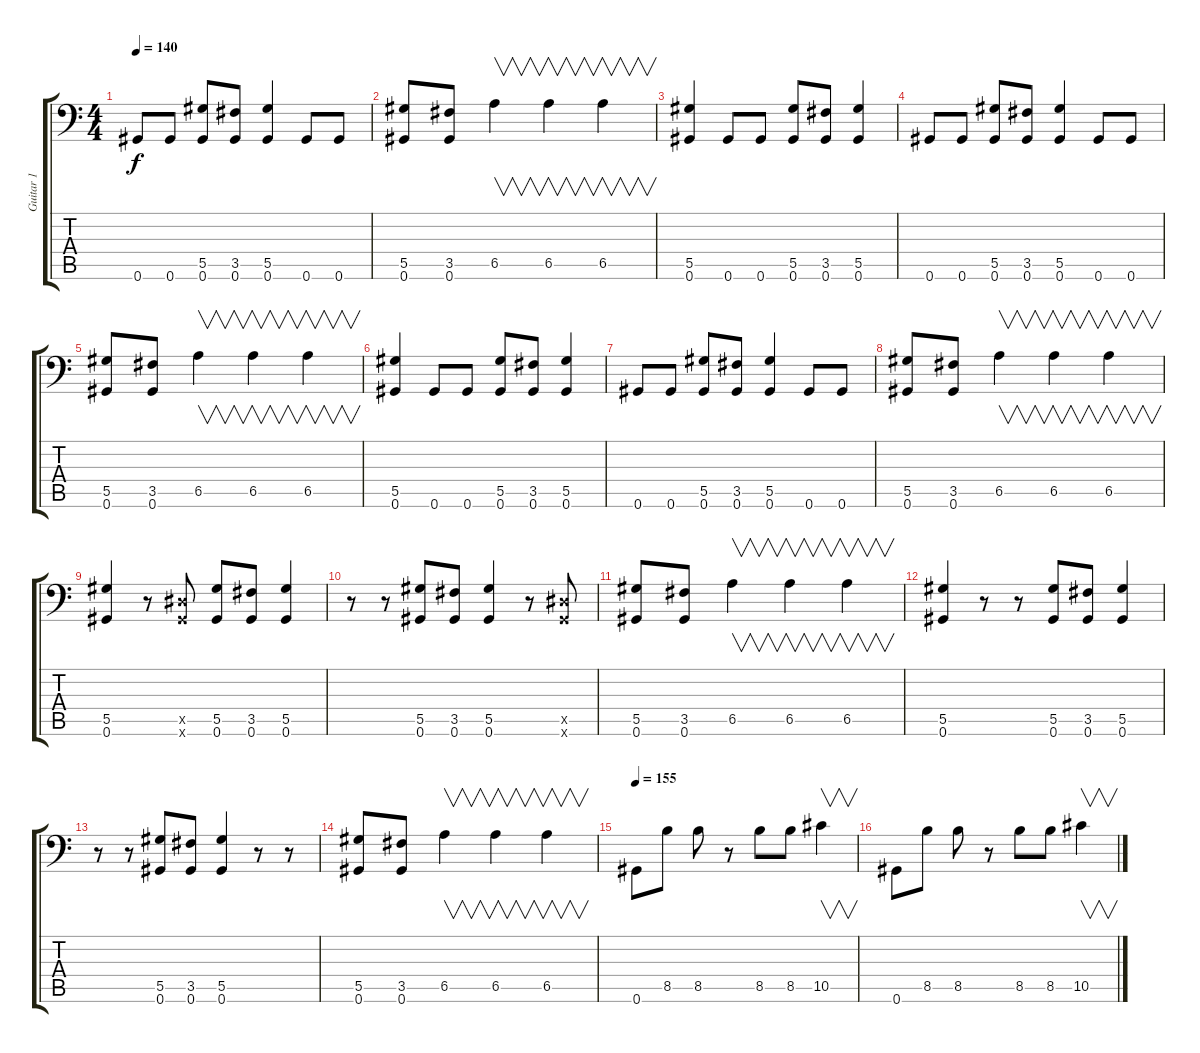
\track ("Guitar 1" "Guitar 1") {instrument overdrivenguitar}
\staff {score tabs}
\tuning (Bb3 F3 Db3 Ab2 Eb2 Ab1) {hide}
\ts (4 4)
\tempo 140
\clef f4
\ks c
0.6.8{dy f} 0.6.8 (5.5 0.6).8 (3.5 0.6).8 (5.5 0.6).4 0.6.8 0.6.8 |
(5.5 0.6).8 (3.5 0.6).8 6.5.4{v} 6.5.4{v} 6.5.4{v} |
(5.5 0.6).4 0.6.8 0.6.8 (5.5 0.6).8 (3.5 0.6).8 (5.5 0.6).4 |
0.6.8 0.6.8 (5.5 0.6).8 (3.5 0.6).8 (5.5 0.6).4 0.6.8 0.6.8 |
(5.5 0.6).8 (3.5 0.6).8 6.5.4{v} 6.5.4{v} 6.5.4{v} |
(5.5 0.6).4 0.6.8 0.6.8 (5.5 0.6).8 (3.5 0.6).8 (5.5 0.6).4 |
0.6.8 0.6.8 (5.5 0.6).8 (3.5 0.6).8 (5.5 0.6).4 0.6.8 0.6.8 |
(5.5 0.6).8 (3.5 0.6).8 6.5.4{v} 6.5.4{v} 6.5.4{v} |
(5.5 0.6).4 r.8 (0.5{x} 0.6{x}).8 (5.5 0.6).8 (3.5 0.6).8 (5.5 0.6).4 |
r.8 r.8 (5.5 0.6).8 (3.5 0.6).8 (5.5 0.6).4 r.8 (0.5{x} 0.6{x}).8 |
(5.5 0.6).8 (3.5 0.6).8 6.5.4{v} 6.5.4{v} 6.5.4{v} |
(5.5 0.6).4 r.8 r.8 (5.5 0.6).8 (3.5 0.6).8 (5.5 0.6).4 |
r.8 r.8 (5.5 0.6).8 (3.5 0.6).8 (5.5 0.6).4 r.8 r.8 |
(5.5 0.6).8 (3.5 0.6).8 6.5.4{v} 6.5.4{v} 6.5.4{v} |
\tempo 155
0.6.8 8.5.8 8.5.8 r.8 8.5.8 8.5.8 10.5.4{v} |
0.6.8 8.5.8 8.5.8 r.8 8.5.8 8.5.8 10.5.4{v}
